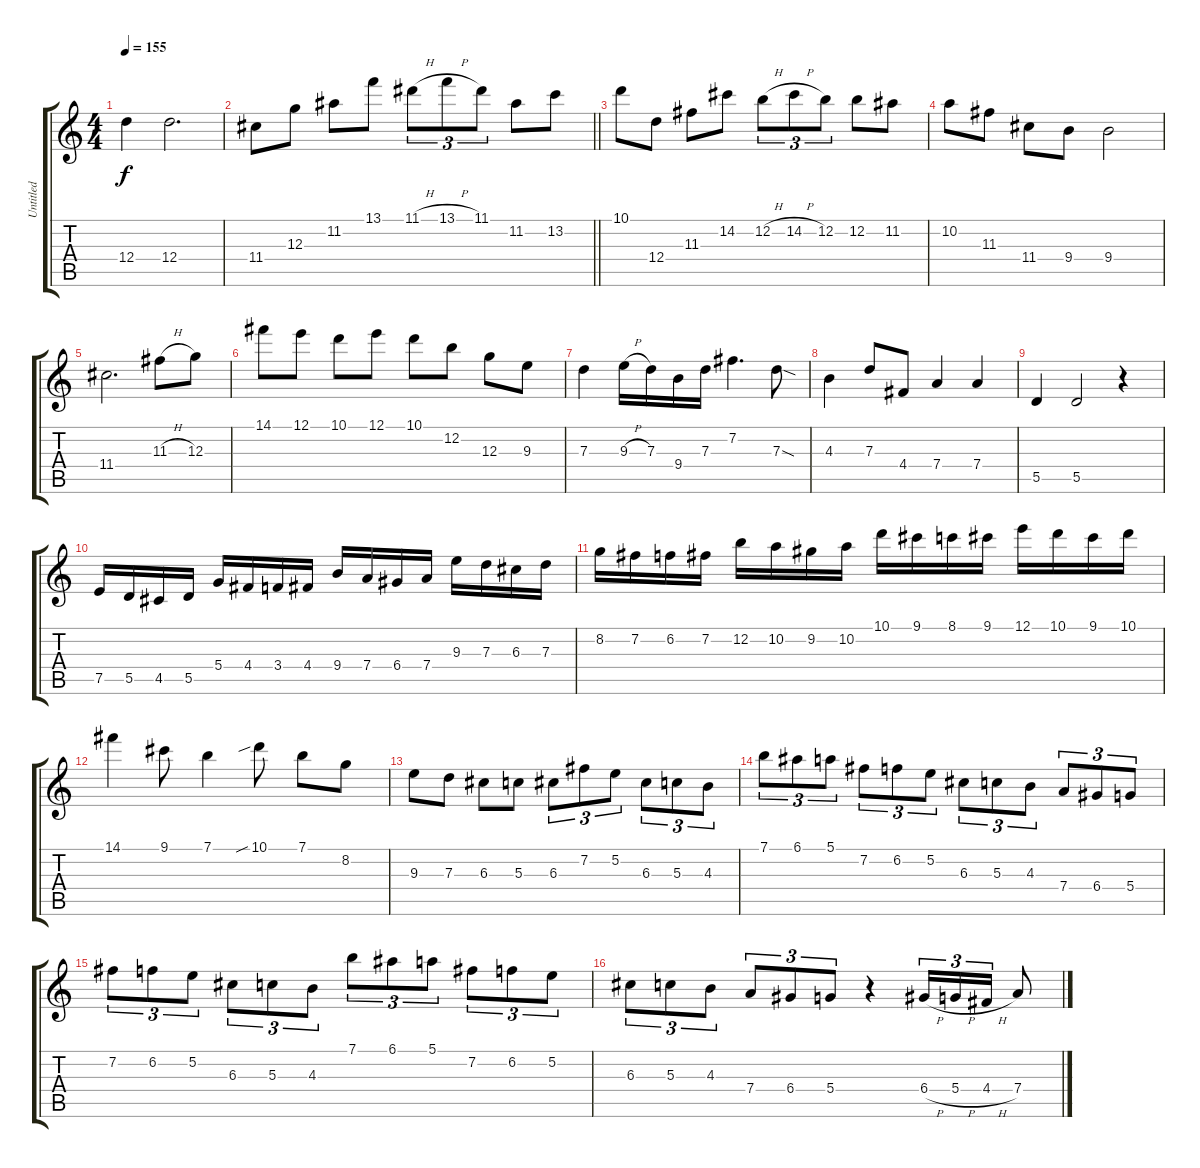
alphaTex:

\track ("Untitled" "Untitled") {instrument acousticguitarsteel}
\staff {score tabs}
\tuning (E4 B3 G3 D3 A2 E2) {hide}
\ts (4 4)
\tempo 155
\clef g2
\ks c
12.4.4{dy f} 12.4.2{d} |
\barLineRight lightlight
11.4.8 12.3.8 11.2.8 13.1.8 11.1{h}.8{tu (3 2)} 13.1{h}.8{tu (3 2)} 11.1.8{tu (3 2)} 11.2.8 13.2.8 |
10.1.8 12.4.8 11.3.8 14.2.8 12.2{h}.8{tu (3 2)} 14.2{h}.8{tu (3 2)} 12.2.8{tu (3 2)} 12.2.8 11.2.8 |
10.2.8 11.3.8 11.4.8 9.4.8 9.4.2 |
11.4.2{d} 11.3{h}.8 12.3.8 |
14.1.8 12.1.8 10.1.8 12.1.8 10.1.8 12.2.8 12.3.8 9.3.8 |
7.3.4 9.3{h}.16 7.3.16 9.4.16 7.3.16 7.2.4{d} 7.3{sod}.8 |
4.3.4 7.3.8 4.4.8 7.4.4 7.4.4 |
5.5.4 5.5.2 r.4 |
7.5.16 5.5.16 4.5.16 5.5.16 5.4.16 4.4.16 3.4.16 4.4.16 9.4.16 7.4.16 6.4.16 7.4.16 9.3.16 7.3.16 6.3.16 7.3.16 |
8.2.16 7.2.16 6.2.16 7.2.16 12.2.16 10.2.16 9.2.16 10.2.16 10.1.16 9.1.16 8.1.16 9.1.16 12.1.16 10.1.16 9.1.16 10.1.16 |
14.1.4 9.1.8 7.1.4 10.1{sib}.8 7.1.8 8.2.8 |
9.3.8 7.3.8 6.3.8 5.3.8 6.3.8{tu (3 2)} 7.2.8{tu (3 2)} 5.2.8{tu (3 2)} 6.3.8{tu (3 2)} 5.3.8{tu (3 2)} 4.3.8{tu (3 2)} |
7.1.8{tu (3 2)} 6.1.8{tu (3 2)} 5.1.8{tu (3 2)} 7.2.8{tu (3 2)} 6.2.8{tu (3 2)} 5.2.8{tu (3 2)} 6.3.8{tu (3 2)} 5.3.8{tu (3 2)} 4.3.8{tu (3 2)} 7.4.8{tu (3 2)} 6.4.8{tu (3 2)} 5.4.8{tu (3 2)} |
7.2.8{tu (3 2)} 6.2.8{tu (3 2)} 5.2.8{tu (3 2)} 6.3.8{tu (3 2)} 5.3.8{tu (3 2)} 4.3.8{tu (3 2)} 7.1.8{tu (3 2)} 6.1.8{tu (3 2)} 5.1.8{tu (3 2)} 7.2.8{tu (3 2)} 6.2.8{tu (3 2)} 5.2.8{tu (3 2)} |
6.3.8{tu (3 2)} 5.3.8{tu (3 2)} 4.3.8{tu (3 2)} 7.4.8{tu (3 2)} 6.4.8{tu (3 2)} 5.4.8{tu (3 2)} r.4 6.4{h}.16{tu (3 2)} 5.4{h}.16{tu (3 2)} 4.4{h}.16{tu (3 2)} 7.4.8
